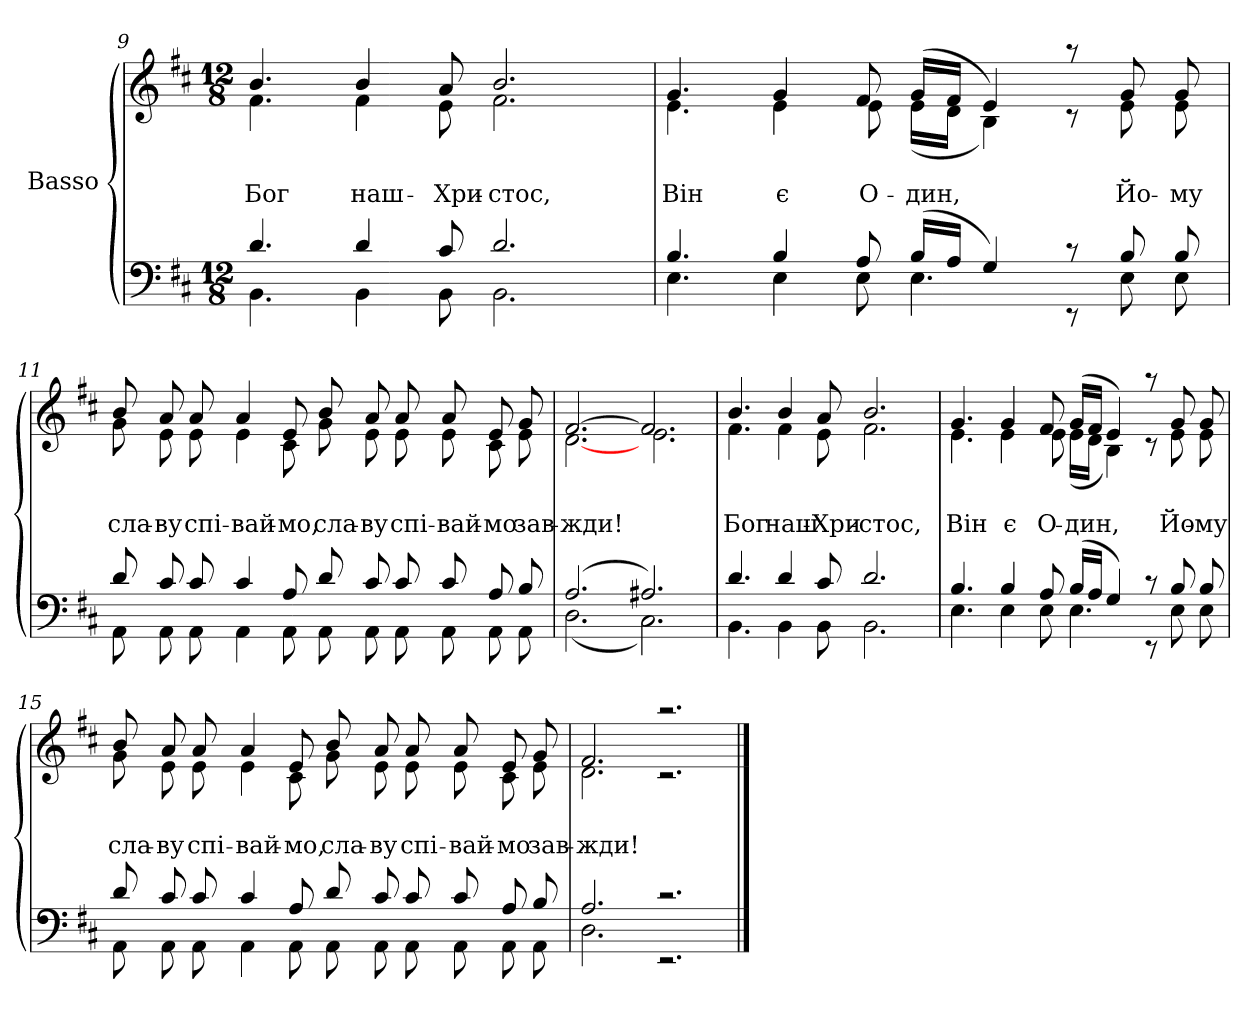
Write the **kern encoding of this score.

**kern	**kern	**text	**text
*part2	*part1	*part1	*part1
*staff2	*staff1	*staff1	*staff1
*I"Basso	*	*	*
!!LO:LB:g=z
*clefF4	*clefG2	*	*
*k[f#c#]	*k[f#c#]	*	*
*b:	*b:	*	*
*M12/8	*M12/8	*	*
=9	=9	=9	=9
*^	*	*	*
!	!	!	!	!LO:LY:b
*	*	*^	*	*
4.d/	4.BB\	4.b/	4.f#\	.	Бог
!	!	!	!	!	!LO:LY:b
4d/	4BB\	4b/	4f#\	.	наш-
!	!	!	!	!	!LO:LY:b
8c#/	8BB\	8a/	8e\	.	-Хри-
!	!	!	!	!	!LO:LY:b
2.d/	2.BB\	2.b/	2.f#\	.	-стос,
=10	=10	=10	=10	=10	=10
!	!	!	!	!	!LO:LY:b
4.B/	4.E\	4.g/	4.e\	.	Він
!	!	!	!	!	!LO:LY:b
4B/	4E\	4g/	4e\	.	є
!	!	!	!	!	!LO:LY:b
8A/	8E\	8f#/	8e\	.	О-
!	!	!	!	!	!LO:LY:b
(>16B/LL	4.E\	(>16g/LL	(<16e\LL	.	-дин,
16A/JJ	.	16f#/JJ	16d\JJ	.	.
4G/)	.	4e/)	4B\)	.	.
8rc	8rEE	8raa	8rc	.	.
!	!	!	!	!	!LO:LY:b
8B/	8E\	8g/	8e\	.	Йо-
!	!	!	!	!	!LO:LY:b
8B/	8E\	8g/	8e\	.	-му
=11	=11	=11	=11	=11	=11
!	!	!	!	!	!LO:LY:b
8d/	8AA\	8b/	8g\	.	сла-
!	!	!	!	!	!LO:LY:b
8c#/	8AA\	8a/	8e\	.	-ву
!	!	!	!	!	!LO:LY:b
8c#/	8AA\	8a/	8e\	.	спі-
!	!	!	!	!	!LO:LY:b
4c#/	4AA\	4a/	4e\	.	-вай-
!	!	!	!	!	!LO:LY:b
8A/	8AA\	8e/	8c#\	.	-мо,
!	!	!	!	!	!LO:LY:b
8d/	8AA\	8b/	8g\	.	сла-
!	!	!	!	!	!LO:LY:b
8c#/	8AA\	8a/	8e\	.	-ву
!	!	!	!	!	!LO:LY:b
8c#/	8AA\	8a/	8e\	.	спі-
!	!	!	!	!	!LO:LY:b
8c#/	8AA\	8a/	8e\	.	-вай-
!	!	!	!	!	!LO:LY:b
8A/	8AA\	8e/	8c#\	.	-мо
!	!	!	!	!	!LO:LY:b
8B/	8AA\	8g/	8e\	.	зав-
=12	=12	=12	=12	=12	=12
!	!	!	!	!	!LO:LY:b
(2.A/	(<2.D\	[>2.f#/	[<2.d\	.	-жди!
2.A#X/)	2.C#\)	2.f#/]	2.e\	.	.
!!LO:LB:g=z	!!
=13	=13	=13	=13	=13	=13
!	!	!	!	!	!LO:LY:b
4.d/	4.BB\	4.b/	4.f#\	.	Бог
!	!	!	!	!	!LO:LY:b
4d/	4BB\	4b/	4f#\	.	наш-
!	!	!	!	!	!LO:LY:b
8c#/	8BB\	8a/	8e\	.	-Хри-
!	!	!	!	!	!LO:LY:b
2.d/	2.BB\	2.b/	2.f#\	.	-стос,
=14	=14	=14	=14	=14	=14
!	!	!	!	!	!LO:LY:b
4.B/	4.E\	4.g/	4.e\	.	Він
!	!	!	!	!	!LO:LY:b
4B/	4E\	4g/	4e\	.	є
!	!	!	!	!	!LO:LY:b
8A/	8E\	8f#/	8e\	.	О-
!	!	!	!	!	!LO:LY:b
(>16B/LL	4.E\	(>16g/LL	(<16e\LL	.	-дин,
16A/JJ	.	16f#/JJ	16d\JJ	.	.
4G/)	.	4e/)	4B\)	.	.
8rc	8rEE	8raa	8rc	.	.
!	!	!	!	!	!LO:LY:b
8B/	8E\	8g/	8e\	.	Йо-
!	!	!	!	!	!LO:LY:b
8B/	8E\	8g/	8e\	.	-му
=15	=15	=15	=15	=15	=15
!	!	!	!	!	!LO:LY:b
8d/	8AA\	8b/	8g\	.	сла-
!	!	!	!	!	!LO:LY:b
8c#/	8AA\	8a/	8e\	.	-ву
!	!	!	!	!	!LO:LY:b
8c#/	8AA\	8a/	8e\	.	спі-
!	!	!	!	!	!LO:LY:b
4c#/	4AA\	4a/	4e\	.	-вай-
!	!	!	!	!	!LO:LY:b
8A/	8AA\	8e/	8c#\	.	-мо,
!	!	!	!	!	!LO:LY:b
8d/	8AA\	8b/	8g\	.	сла-
!	!	!	!	!	!LO:LY:b
8c#/	8AA\	8a/	8e\	.	-ву
!	!	!	!	!	!LO:LY:b
8c#/	8AA\	8a/	8e\	.	спі-
!	!	!	!	!	!LO:LY:b
8c#/	8AA\	8a/	8e\	.	-вай-
!	!	!	!	!	!LO:LY:b
8A/	8AA\	8e/	8c#\	.	-мо
!	!	!	!	!	!LO:LY:b
8B/	8AA\	8g/	8e\	.	зав-
=16	=16	=16	=16	=16	=16
!	!	!	!	!	!LO:LY:b
2.A/	2.D\	2.f#/	2.d\	.	-жди!
2.rc	2.rEE	2.raa	2.rc	.	.
*v	*v	*	*	*	*
*	*v	*v	*	*
==	==	==	==
*-	*-	*-	*-
